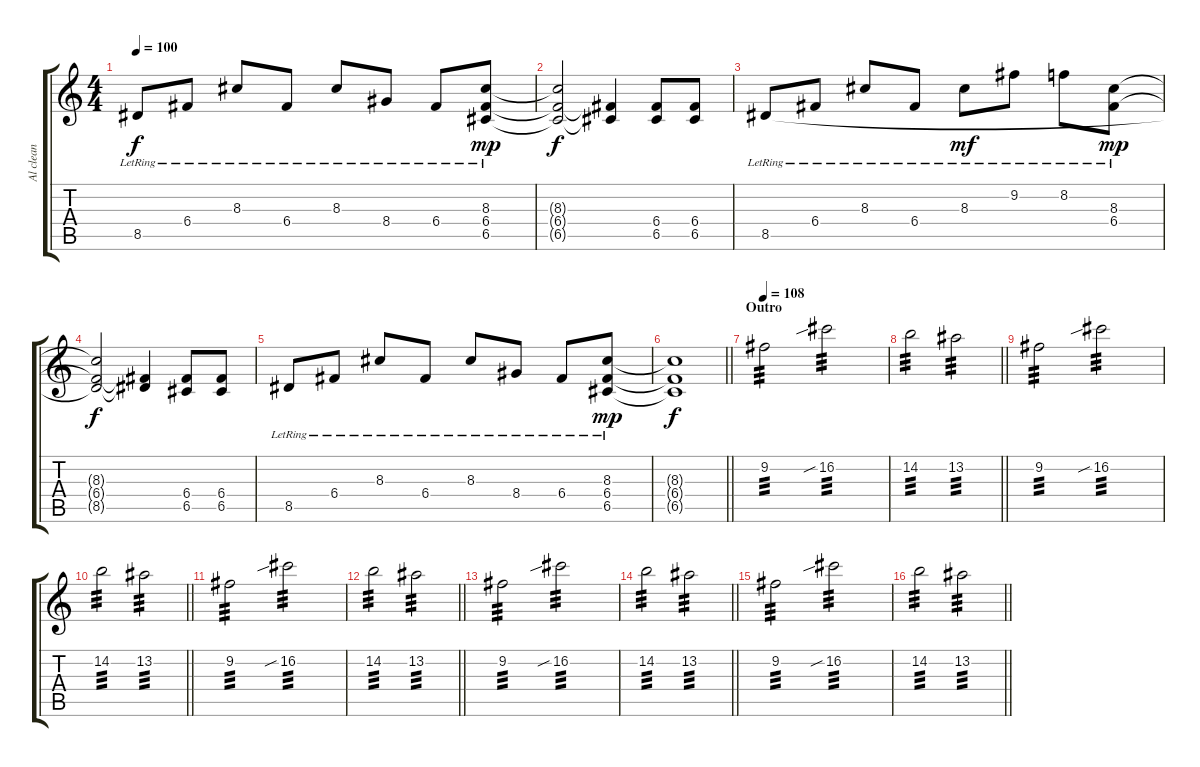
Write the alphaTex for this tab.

\track ("Al clean" "Al clean") {instrument electricguitarjazz}
\staff {score tabs}
\tuning (D4 A3 F3 C3 G2 C2) {hide}
\ts (4 4)
\section ("" "")
\tempo 100
\clef g2
\ks c
8.5{lr}.8{dy f} 6.4{lr}.8 8.3{lr}.8 6.4{lr}.8 8.3{lr}.8 8.4{lr}.8 6.4{lr}.8 (8.3{lr} 6.4 6.5{lr}).8{dy mp} |
(8.3{t} 6.4{t} 6.5{t}).2{dy f} (6.4{t} 6.5{t}).4 (6.4 6.5).8 (6.4 6.5).8 |
8.5{lr}.8 6.4{lr}.8 8.3{lr}.8 6.4{lr}.8 8.3{lr}.8{dy mf} 9.2{lr}.8 8.2{lr}.8 (8.3{lr} 6.4).8{dy mp} |
(8.3{t} 6.4{t} 8.5{t}).2{dy f} (6.4{t} 8.5{t}).4 (6.4 6.5).8 (6.4 6.5).8 |
8.5{lr}.8 6.4{lr}.8 8.3{lr}.8 6.4{lr}.8 8.3{lr}.8 8.4{lr}.8 6.4{lr}.8 (8.3{lr} 6.4 6.5{lr}).8{dy mp} |
\barLineRight lightlight
(8.3{t} 6.4{t} 6.5{t}).1{dy f} |
\section ("" "Outro")
\tempo 108
9.2.2{tp 3} 16.2{sib}.2{tp 3} |
\barLineRight lightlight
14.2.2{tp 3} 13.2.2{tp 3} |
9.2.2{tp 3} 16.2{sib}.2{tp 3} |
\barLineRight lightlight
14.2.2{tp 3} 13.2.2{tp 3} |
9.2.2{tp 3} 16.2{sib}.2{tp 3} |
\barLineRight lightlight
14.2.2{tp 3} 13.2.2{tp 3} |
9.2.2{tp 3} 16.2{sib}.2{tp 3} |
\barLineRight lightlight
14.2.2{tp 3} 13.2.2{tp 3} |
9.2.2{tp 3} 16.2{sib}.2{tp 3} |
\barLineRight lightlight
14.2.2{tp 3} 13.2.2{tp 3}
